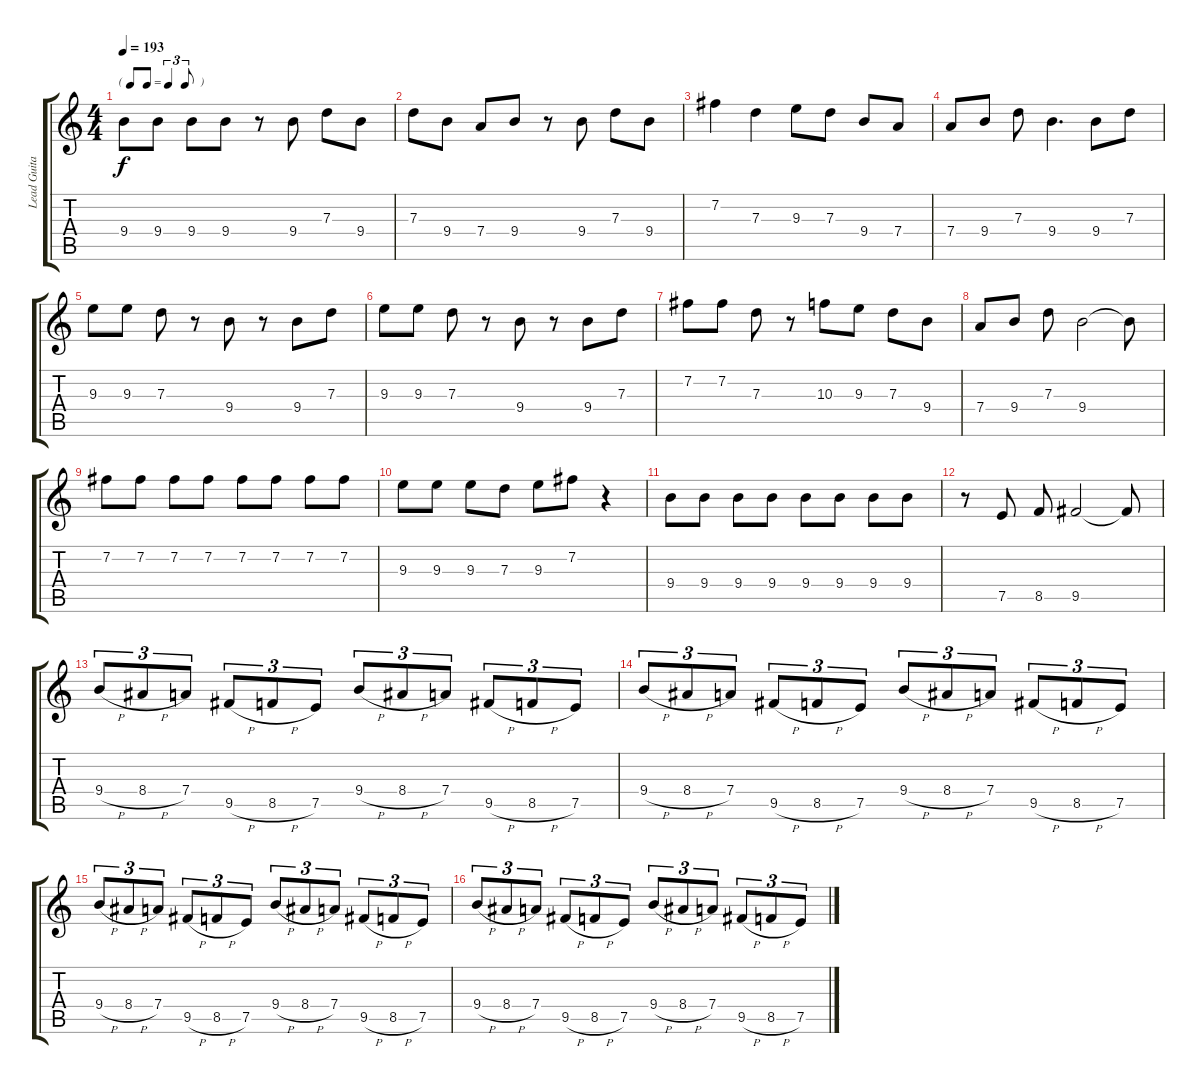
\track ("Lead Guitar" "Lead Guita") {instrument distortionguitar}
\staff {score tabs}
\tuning (E4 B3 G3 D3 A2 E2) {hide}
\ts (4 4)
\tf triplet8th
\tempo 193
\clef g2
\ks c
9.4.8{dy f} 9.4.8 9.4.8 9.4.8 r.8 9.4.8 7.3.8 9.4.8 |
7.3.8 9.4.8 7.4.8 9.4.8 r.8 9.4.8 7.3.8 9.4.8 |
7.2.4 7.3.4 9.3.8 7.3.8 9.4.8 7.4.8 |
7.4.8 9.4.8 7.3.8 9.4.4{d} 9.4.8 7.3.8 |
9.3.8 9.3.8 7.3.8 r.8 9.4.8 r.8 9.4.8 7.3.8 |
9.3.8 9.3.8 7.3.8 r.8 9.4.8 r.8 9.4.8 7.3.8 |
7.2.8 7.2.8 7.3.8 r.8 10.3.8 9.3.8 7.3.8 9.4.8 |
7.4.8 9.4.8 7.3.8 9.4.2 9.4{t}.8 |
7.2.8 7.2.8 7.2.8 7.2.8 7.2.8 7.2.8 7.2.8 7.2.8 |
9.3.8 9.3.8 9.3.8 7.3.8 9.3.8 7.2.8 r.4 |
9.4.8 9.4.8 9.4.8 9.4.8 9.4.8 9.4.8 9.4.8 9.4.8 |
r.8 7.5.8 8.5.8 9.5.2 9.5{t}.8 |
9.4{h}.8{tu (3 2)} 8.4{h}.8{tu (3 2)} 7.4.8{tu (3 2)} 9.5{h}.8{tu (3 2)} 8.5{h}.8{tu (3 2)} 7.5.8{tu (3 2)} 9.4{h}.8{tu (3 2)} 8.4{h}.8{tu (3 2)} 7.4.8{tu (3 2)} 9.5{h}.8{tu (3 2)} 8.5{h}.8{tu (3 2)} 7.5.8{tu (3 2)} |
9.4{h}.8{tu (3 2)} 8.4{h}.8{tu (3 2)} 7.4.8{tu (3 2)} 9.5{h}.8{tu (3 2)} 8.5{h}.8{tu (3 2)} 7.5.8{tu (3 2)} 9.4{h}.8{tu (3 2)} 8.4{h}.8{tu (3 2)} 7.4.8{tu (3 2)} 9.5{h}.8{tu (3 2)} 8.5{h}.8{tu (3 2)} 7.5.8{tu (3 2)} |
9.4{h}.8{tu (3 2)} 8.4{h}.8{tu (3 2)} 7.4.8{tu (3 2)} 9.5{h}.8{tu (3 2)} 8.5{h}.8{tu (3 2)} 7.5.8{tu (3 2)} 9.4{h}.8{tu (3 2)} 8.4{h}.8{tu (3 2)} 7.4.8{tu (3 2)} 9.5{h}.8{tu (3 2)} 8.5{h}.8{tu (3 2)} 7.5.8{tu (3 2)} |
9.4{h}.8{tu (3 2)} 8.4{h}.8{tu (3 2)} 7.4.8{tu (3 2)} 9.5{h}.8{tu (3 2)} 8.5{h}.8{tu (3 2)} 7.5.8{tu (3 2)} 9.4{h}.8{tu (3 2)} 8.4{h}.8{tu (3 2)} 7.4.8{tu (3 2)} 9.5{h}.8{tu (3 2)} 8.5{h}.8{tu (3 2)} 7.5.8{tu (3 2)}
